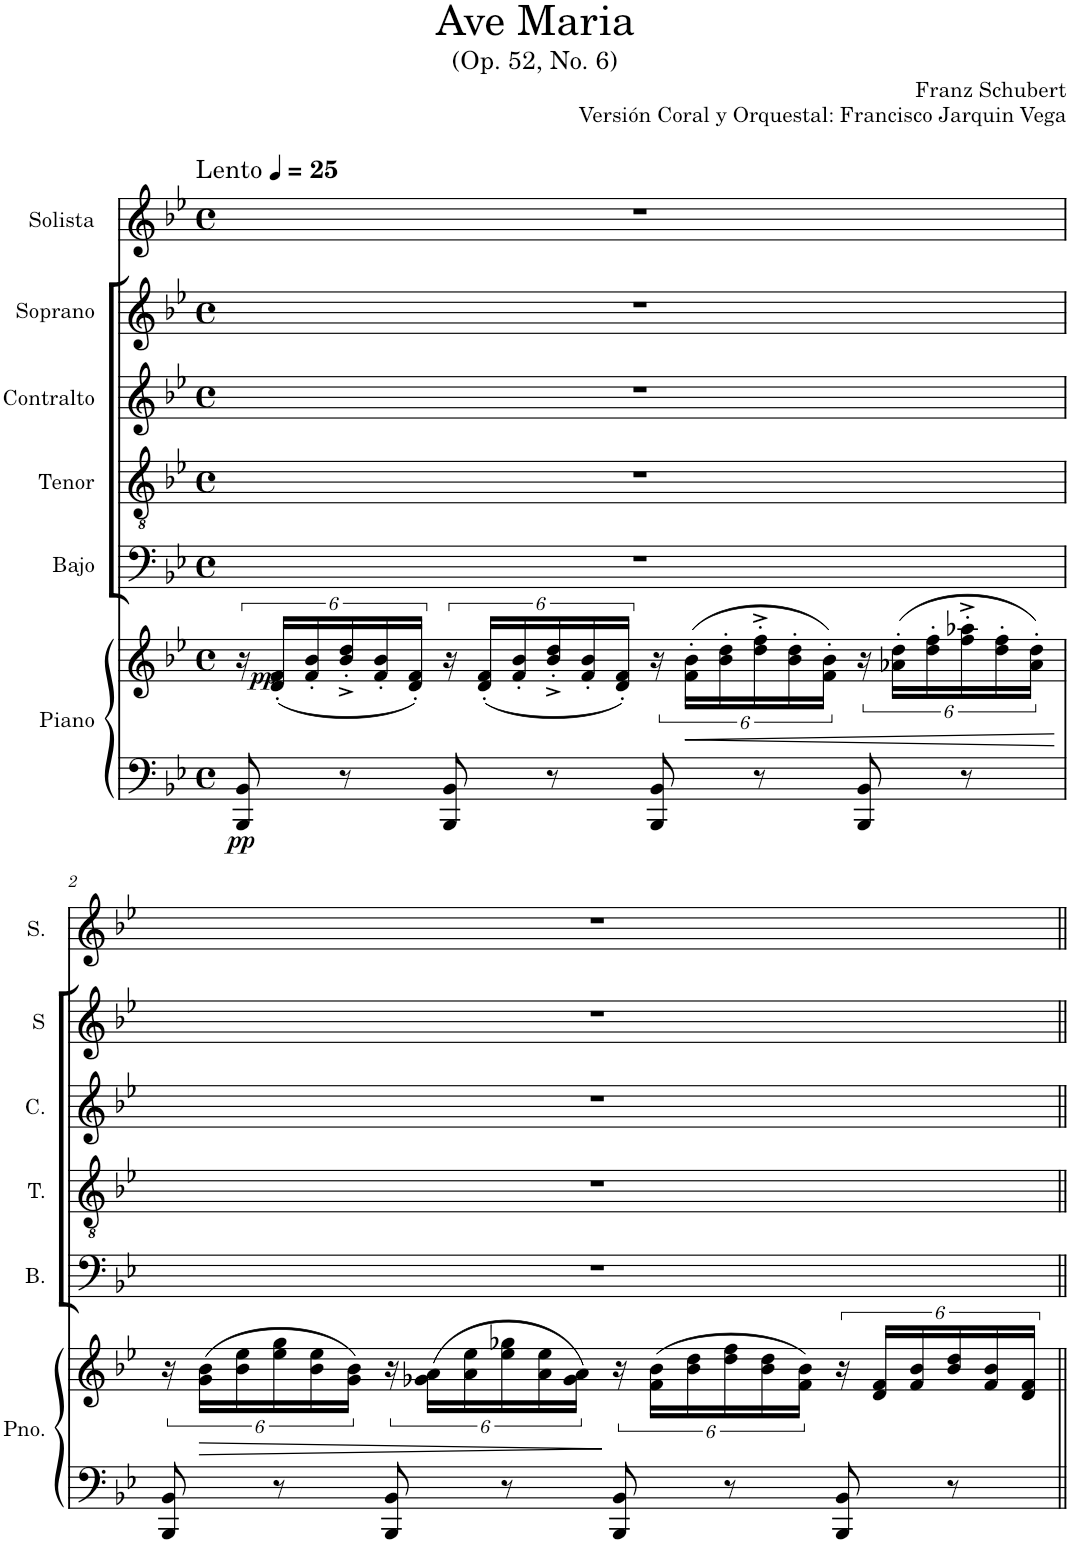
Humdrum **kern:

**kern	**kern	**dynam	**kern	**kern	**kern	**kern	**kern
*part6	*part6	*part6	*part5	*part4	*part3	*part2	*part1
*staff7	*staff6	*staff6/7	*staff5	*staff4	*staff3	*staff2	*staff1
*I"Piano	*	*	*I"Bajo	*I"Tenor	*I"Contralto	*I"Soprano	*I"Solista
*I'Pno.	*	*	*I'B.	*I'T.	*I'C.	*I'S	*I'S.
*clefF4	*clefG2	*	*clefF4	*clefGv2	*clefG2	*clefG2	*clefG2
*k[b-e-]	*k[b-e-]	*	*k[b-e-]	*k[b-e-]	*k[b-e-]	*k[b-e-]	*k[b-e-]
*M4/4	*M4/4	*	*M4/4	*M4/4	*M4/4	*M4/4	*M4/4
*met(c)	*met(c)	*	*met(c)	*met(c)	*met(c)	*met(c)	*met(c)
*MM25	*MM25	*	*MM25	*MM25	*MM25	*MM25	*MM25
=1	=1	=1	=1	=1	=1	=1	=1
!	!	!	!	!	!	!	!LO:TX:a:t=Lento
!	!	!LO:DY:b=2	!	!	!	!	!
8BBB-/ 8BB-/	24r	pp	1r	1r	1r	1r	1r
!	!	!LO:DY:b	!	!	!	!	!
.	(24d/' 24f/'LL	pp	.	.	.	.	.
.	24f/' 24b-/'	.	.	.	.	.	.
8r	24b-/'^ 24dd/'^	.	.	.	.	.	.
.	24f/' 24b-/'	.	.	.	.	.	.
.	24d/' 24f/'JJ)	.	.	.	.	.	.
8BBB-/ 8BB-/	24r	.	.	.	.	.	.
.	(24d/' 24f/'LL	.	.	.	.	.	.
.	24f/' 24b-/'	.	.	.	.	.	.
8r	24b-/'^ 24dd/'^	.	.	.	.	.	.
.	24f/' 24b-/'	.	.	.	.	.	.
.	24d/' 24f/'JJ)	.	.	.	.	.	.
8BBB-/ 8BB-/	24r	.	.	.	.	.	.
!	!	!LO:HP:b	!	!	!	!	!
.	(24f\' 24b-\'LL	<	.	.	.	.	.
.	24b-\' 24dd\'	.	.	.	.	.	.
8r	24dd\'^ 24ff\'^	.	.	.	.	.	.
.	24b-\' 24dd\'	.	.	.	.	.	.
.	24f\' 24b-\'JJ)	.	.	.	.	.	.
8BBB-/ 8BB-/	24r	.	.	.	.	.	.
.	(24a-X\' 24dd\'LL	.	.	.	.	.	.
.	24dd\' 24ff\'	.	.	.	.	.	.
8r	24ff\'^ 24aa-X\'^	.	.	.	.	.	.
.	24dd\' 24ff\'	.	.	.	.	.	.
.	24a-\' 24dd\'JJ)	.	.	.	.	.	.
.	.	[	.	.	.	.	.
!!LO:LB:g=z
=2	=2	=2	=2	=2	=2	=2	=2
8BBB-/ 8BB-/	24r	.	1r	1r	1r	1r	1r
!	!	!LO:HP:b	!	!	!	!	!
.	(24g\ 24b-\LL	>	.	.	.	.	.
.	24b-\ 24ee-\	.	.	.	.	.	.
8r	24ee-\ 24gg\	.	.	.	.	.	.
.	24b-\ 24ee-\	.	.	.	.	.	.
.	24g\ 24b-\JJ)	.	.	.	.	.	.
8BBB-/ 8BB-/	24r	.	.	.	.	.	.
.	(24g-X\ 24a\LL	.	.	.	.	.	.
.	24a\ 24ee-\	.	.	.	.	.	.
8r	24ee-\ 24gg-X\	.	.	.	.	.	.
.	24a\ 24ee-\	.	.	.	.	.	.
.	24g-\ 24a\JJ)	.	.	.	.	.	.
8BBB-/ 8BB-/	24r	]	.	.	.	.	.
.	(24f\ 24b-\LL	.	.	.	.	.	.
.	24b-\ 24dd\	.	.	.	.	.	.
8r	24dd\ 24ff\	.	.	.	.	.	.
.	24b-\ 24dd\	.	.	.	.	.	.
.	24f\ 24b-\JJ)	.	.	.	.	.	.
8BBB-/ 8BB-/	24r	.	.	.	.	.	.
.	24d/ 24f/LL	.	.	.	.	.	.
.	24f/ 24b-/	.	.	.	.	.	.
8r	24b-/ 24dd/	.	.	.	.	.	.
.	24f/ 24b-/	.	.	.	.	.	.
.	24d/ 24f/JJ	.	.	.	.	.	.
=||	=||	=||	=||	=||	=||	=||	=||
*-	*-	*-	*-	*-	*-	*-	*-
